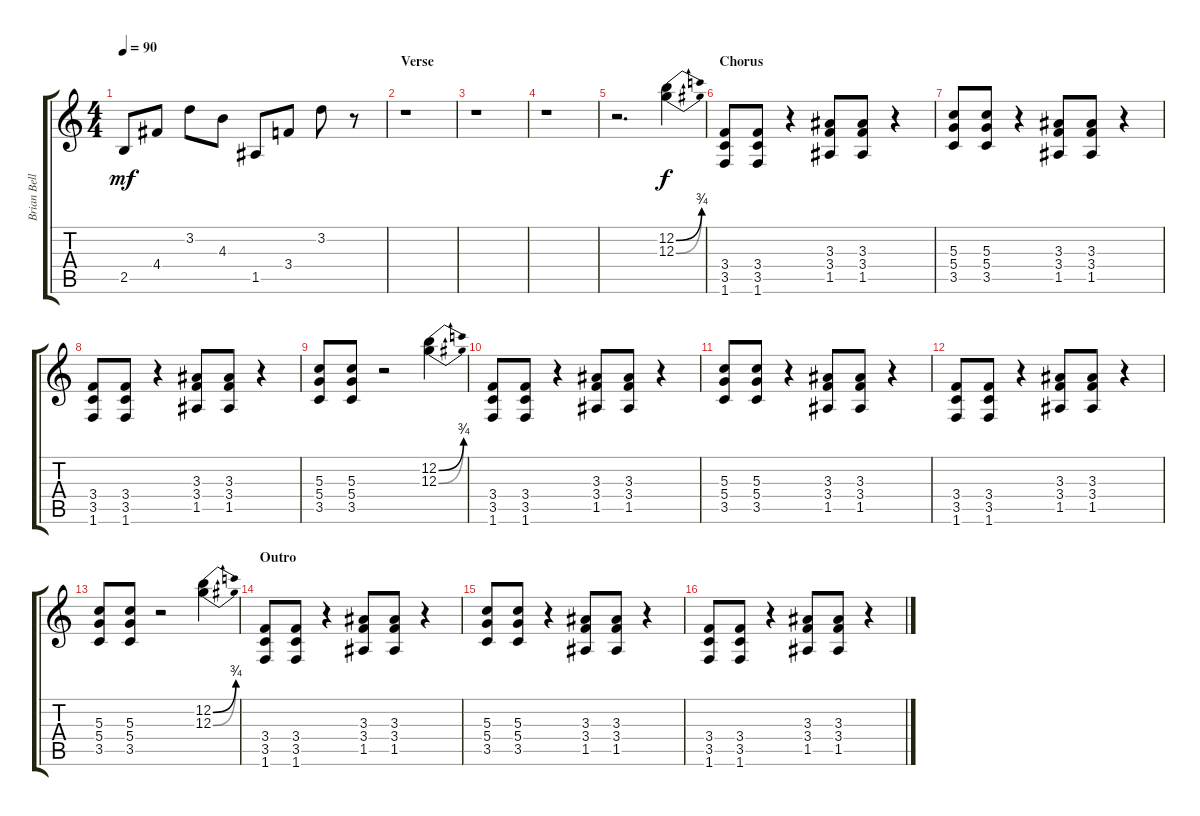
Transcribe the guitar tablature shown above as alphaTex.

\track ("Brian Bell" "Brian Bell") {instrument distortionguitar}
\staff {score tabs}
\tuning (E4 B3 G3 D3 A2 E2) {hide}
\ts (4 4)
\tempo 90
\clef g2
\ks c
2.5.8{dy mf} 4.4.8 3.2.8 4.3.8 1.5.8 3.4.8 3.2.8 r.8 |
\section ("" "Verse")
r.1{instrument distortionguitar} |
r.1 |
r.1 |
r.2{d} (12.2{be (bend 0 0 60 3)} 12.3{be (bend 0 0 60 3)}).4{dy f} |
\section ("" "Chorus")
(3.4 3.5 1.6).8 (3.4 3.5 1.6).8 r.4 (3.3 3.4 1.5).8 (3.3 3.4 1.5).8 r.4 |
(5.3 5.4 3.5).8 (5.3 5.4 3.5).8 r.4 (3.3 3.4 1.5).8 (3.3 3.4 1.5).8 r.4 |
(3.4 3.5 1.6).8 (3.4 3.5 1.6).8 r.4 (3.3 3.4 1.5).8 (3.3 3.4 1.5).8 r.4 |
(5.3 5.4 3.5).8 (5.3 5.4 3.5).8 r.2 (12.2{be (bend 0 0 60 3)} 12.3{be (bend 0 0 60 3)}).4 |
(3.4 3.5 1.6).8 (3.4 3.5 1.6).8 r.4 (3.3 3.4 1.5).8 (3.3 3.4 1.5).8 r.4 |
(5.3 5.4 3.5).8 (5.3 5.4 3.5).8 r.4 (3.3 3.4 1.5).8 (3.3 3.4 1.5).8 r.4 |
(3.4 3.5 1.6).8 (3.4 3.5 1.6).8 r.4 (3.3 3.4 1.5).8 (3.3 3.4 1.5).8 r.4 |
(5.3 5.4 3.5).8 (5.3 5.4 3.5).8 r.2 (12.2{be (bend 0 0 60 3)} 12.3{be (bend 0 0 60 3)}).4 |
\section ("" "Outro")
(3.4 3.5 1.6).8 (3.4 3.5 1.6).8 r.4 (3.3 3.4 1.5).8 (3.3 3.4 1.5).8 r.4 |
(5.3 5.4 3.5).8 (5.3 5.4 3.5).8 r.4 (3.3 3.4 1.5).8 (3.3 3.4 1.5).8 r.4 |
(3.4 3.5 1.6).8 (3.4 3.5 1.6).8 r.4 (3.3 3.4 1.5).8 (3.3 3.4 1.5).8 r.4
